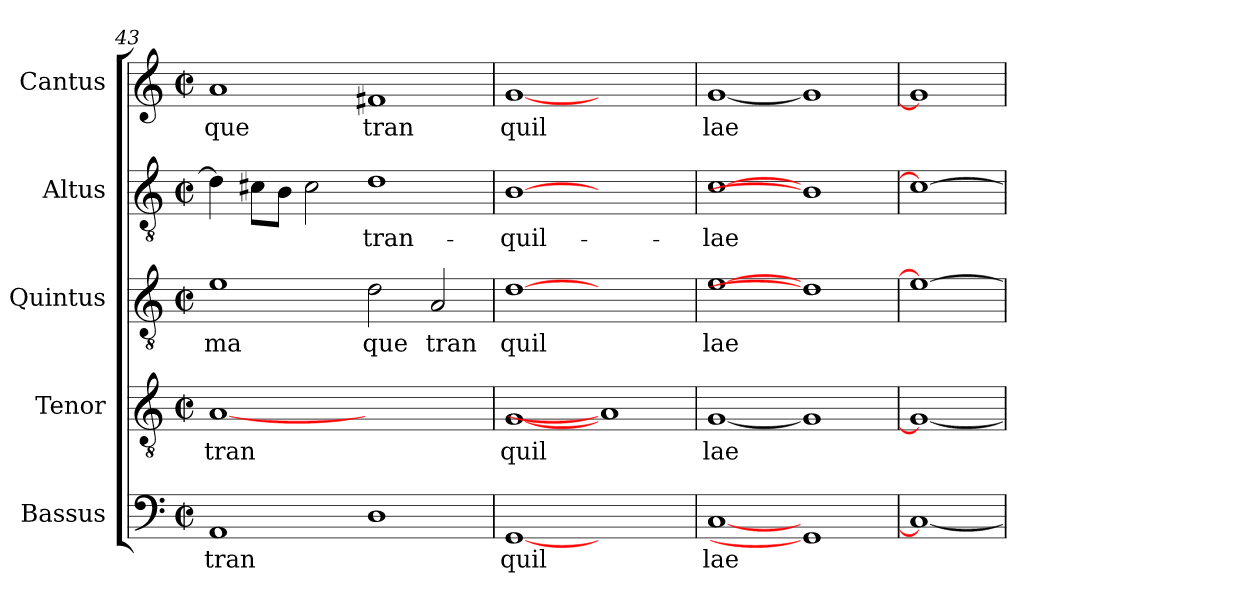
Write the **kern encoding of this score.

**kern	**text	**kern	**text	**kern	**text	**kern	**text	**kern	**text
*part5	*part5	*part4	*part4	*part3	*part3	*part2	*part2	*part1	*part1
*staff5	*staff5	*staff4	*staff4	*staff3	*staff3	*staff2	*staff2	*staff1	*staff1
*I"Bassus	*	*I"Tenor	*	*I"Quintus	*	*I"Altus	*	*I"Cantus	*
*clefF4	*	*clefGv2	*	*clefGv2	*	*clefGv2	*	*clefG2	*
*M2/2	*	*M2/2	*	*M2/2	*	*M2/2	*	*M2/2	*
*met(c|)	*	*met(c|)	*	*met(c|)	*	*met(c|)	*	*met(c|)	*
=43	=43	=43	=43	=43	=43	=43	=43	=43	=43
!	!LO:LY:b	!	!LO:LY:b:cj	!	!LO:LY:b:cj	!	!	!	!LO:LY:b:cj
1AA	tran	[1A	tran	1e	ma	4d\]	.	1a	que
.	.	.	.	.	.	8c#\L	.	.	.
.	.	.	.	.	.	8B\J	.	.	.
.	.	.	.	.	.	2c#\	.	.	.
!	!	!	!	!	!LO:LY:b:cj	!	!LO:LY:b:cj	!	!LO:LY:b:cj
1D	.	1ryy	.	2d\	que	1d	tran-	1f#X	tran
!	!	!	!	!	!LO:LY:b:cj	!	!	!	!
.	.	.	.	2A/	tran	.	.	.	.
=44	=44	=44	=44	=44	=44	=44	=44	=44	=44
!	!LO:LY:b:cj	!	!LO:LY:b:cj	!	!LO:LY:b:cj	!	!LO:LY:b:cj	!	!LO:LY:b:cj
[1GG	quil	[1G	quil	[1d	quil	[1B	-quil-	[1g	quil
1ryy	.	1A]	.	1ryy	.	1ryy	.	1ryy	.
=45	=45	=45	=45	=45	=45	=45	=45	=45	=45
!	!LO:LY:b:cj	!	!LO:LY:b:cj	!	!LO:LY:b:cj	!	!LO:LY:b:cj	!	!LO:LY:b:cj
[<1C	lae	[<1G	lae	[>1e	lae	[>1c	-lae	[1g	lae
1GG]	.	1G]	.	1d]	.	1B]	.	1g]	.
=46	=46	=46	=46	=46	=46	=46	=46	=46	=46
1C_	.	1G_	.	1e_	.	1c_	.	1g]	.
=	=	=	=	=	=	=	=	=	=
*-	*-	*-	*-	*-	*-	*-	*-	*-	*-
